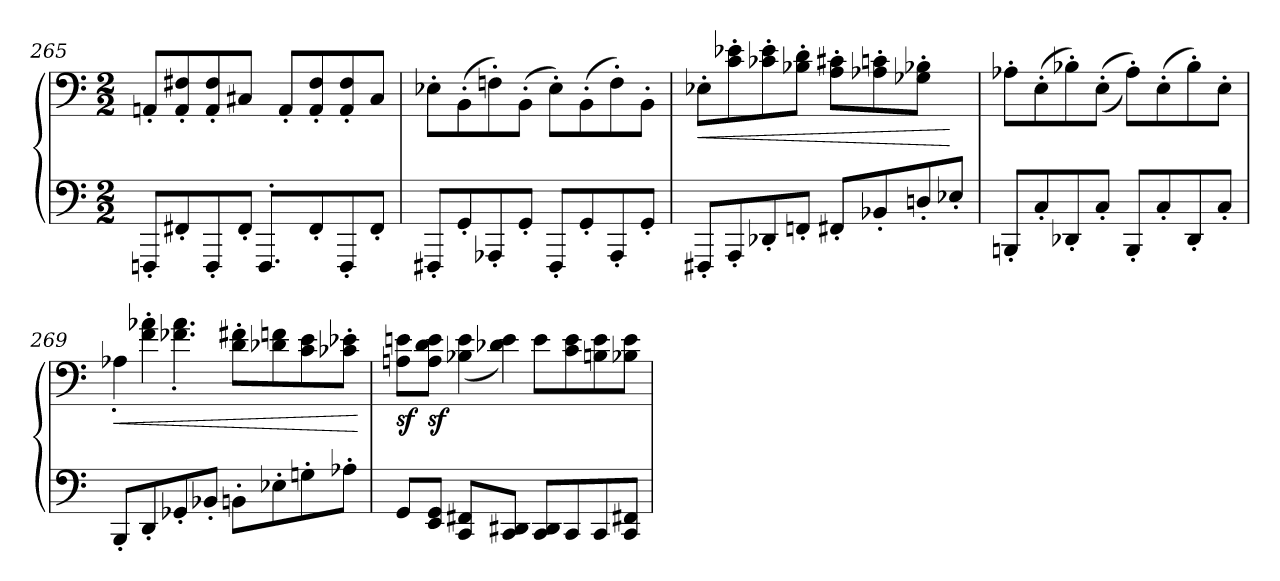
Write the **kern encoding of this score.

**kern	**kern	**dynam
*part1	*part1	*part1
*staff2	*staff1	*staff1/2
*clefF4	*clefF4	*
*k[]	*k[]	*
*M2/2	*M2/2	*
=265	=265	=265
*^	*	*
4..ryy	8FFFn'/L	8AAn'/L	.
.	8FF#X'/	8F#X/' 8AA/'	.
.	8FFF'/	8F#/' 8AA/'	.
.	8FF#'/J	8C#X/J	.
8.FFF'/L	.	.	.
.	2ryy	8AA'/L	.
8FF#'/	.	8F#/' 8AA/'	.
8FFF'/	.	8F#/' 8AA/'	.
8FF#'/J	.	8C#/J	.
*v	*v	*	*
=266	=266	=266
8FFF#X'/L	8E-X'\L	.
8GG'/	(8BB'\	.
8AAA-X'/	8Fn'\)	.
8GG'/J	(8BB'\J	.
8FFF#'/L	8E-'\L)	.
8GG'/	(8BB'\	.
8AAA-'/	8F'\)	.
8GG'/J	8BB'\J	.
!!LO:LB:g=z
=267	=267	=267
!	!	!LO:HP:b
8FFF#X'/L	8E-X'\L	<
8AAA'/	8e-X\' 8c\'	.
8DD-X'/	8e-\' 8c-X\'	.
8FFn'/J	8d\' 8B-X\'J	.
8FF#X'/L	8c#X\' 8A\'L	.
8BB-X'/	8cn\' 8A-X\'	.
8Dn'/	8B-X\' 8G-X\'J	.
8E-X'/J	8ryy	[
=268	=268	=268
8BBBn'/L	8A-X'\L	.
8C'/	(8E'\	.
8DD-X'/	8B-X'\)	.
8C'/J	((8E'\J	.
8BBB'/L	8A-'\L))	.
8C'/	(8E'\	.
8DD-'/	8B-'\)	.
8C'/J	8E'\J	.
=269	=269	=269
*	*^	*
!	!	!	!LO:HP:b
8BBB'/L	8ryy	4A-X'\	<
8DD'/	4a-X\' 4f\'	.	.
8GG-X'/	.	4.a-\' 4.f-X\'	.
8BB-X'/J	8ryy	.	.
8BBn'\L	8f#X\' 8d\'L	.	.
8E-X'\	8fn\ 8d-X\	4.ryy	.
8Gn'\	8e\ 8c\	.	.
8A-X'\J	8e-X\' 8c-X\'J	.	.
*	*v	*v	*
.	.	[
!!LO:LB:g=z
=270	=270	=270
*	*^	*
!	!	!	!LO:DY:b
8GG/L	4.ryy	8en\ 8An\L	sf
!	!	!	!LO:DY:b
8GG/ 8EE/J	.	8e\ 8d\ 8A\J	sf
8FF#X/ 8CC/L	.	(4e\ 4B-X\	.
8DD#X/ 8CC/J	4e\ 4d-X\)	.	.
8DD#/ 8CC/L	.	8e\L	.
8CC/	4.ryy	8e\ 8c\	.
8CC/	.	8e\ 8Bn\	.
8FF#X/ 8CC/J	.	8e\ 8B-X\J	.
*	*v	*v	*
=	=	=
*-	*-	*-
